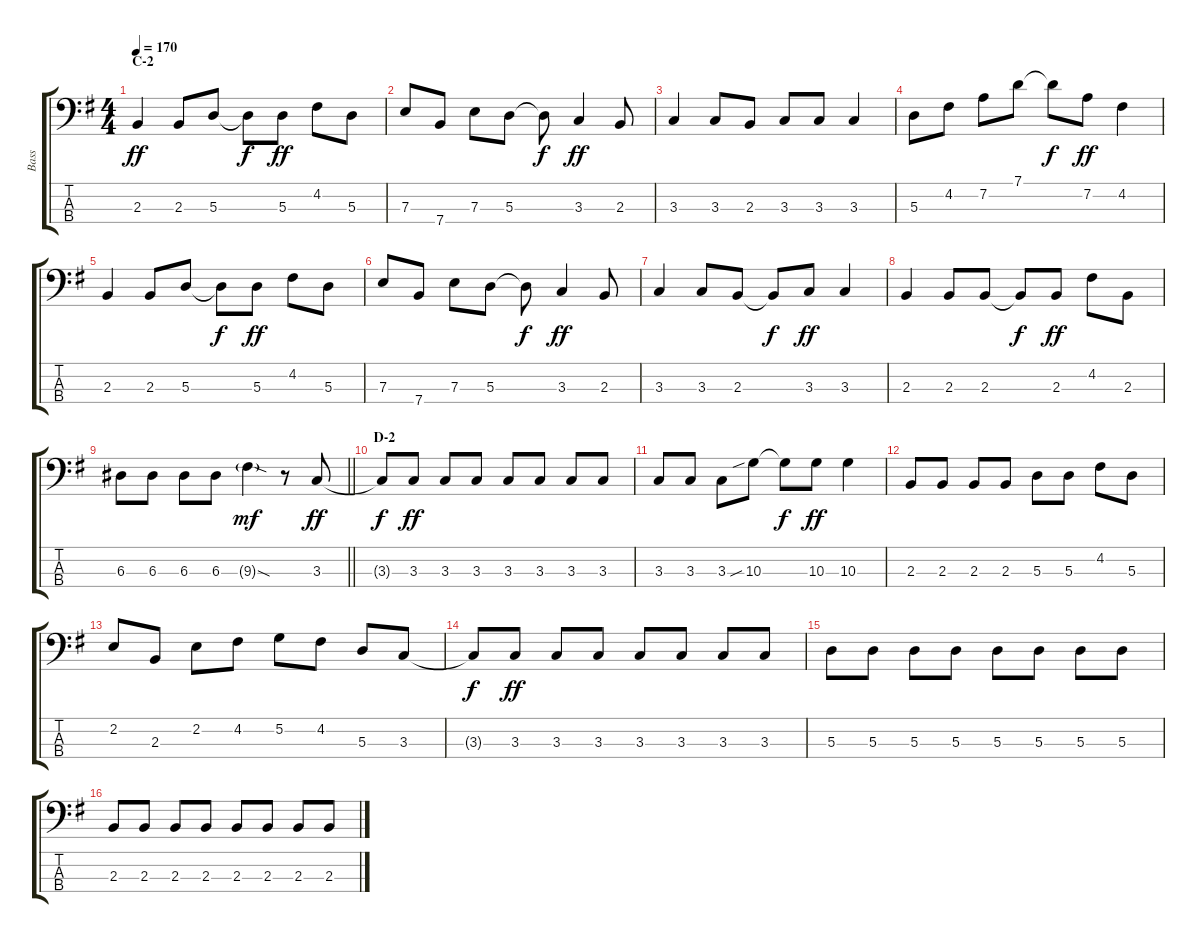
\track ("Bass" "Bass") {instrument electricbasspick}
\staff {score tabs}
\tuning (G2 D2 A1 E1) {hide}
\ts (4 4)
\section ("" "C-2")
\tempo 170
\clef f4
\ks g
2.3.4{dy ff} 2.3.8 5.3.8 5.3{t}.8{dy f} 5.3.8{dy ff} 4.2.8 5.3.8 |
7.3.8 7.4.8 7.3.8 5.3.8 5.3{t}.8{dy f} 3.3.4{dy ff} 2.3.8 |
3.3.4 3.3.8 2.3.8 3.3.8 3.3.8 3.3.4 |
5.3.8 4.2.8 7.2.8 7.1.8 7.1{t}.8{dy f} 7.2.8{dy ff} 4.2.4 |
2.3.4 2.3.8 5.3.8 5.3{t}.8{dy f} 5.3.8{dy ff} 4.2.8 5.3.8 |
7.3.8 7.4.8 7.3.8 5.3.8 5.3{t}.8{dy f} 3.3.4{dy ff} 2.3.8 |
3.3.4 3.3.8 2.3.8 2.3{t}.8{dy f} 3.3.8{dy ff} 3.3.4 |
2.3.4 2.3.8 2.3.8 2.3{t}.8{dy f} 2.3.8{dy ff} 4.2.8 2.3.8 |
\barLineRight lightlight
6.3.8 6.3.8 6.3.8 6.3.8 9.3{sod g}.4{dy mf} r.8 3.3.8{dy ff} |
\section ("" "D-2")
3.3{t}.8{dy f} 3.3.8{dy ff} 3.3.8 3.3.8 3.3.8 3.3.8 3.3.8 3.3.8 |
3.3.8 3.3.8 3.3.8 10.3{sib}.8 10.3{t}.8{dy f} 10.3.8{dy ff} 10.3.4 |
2.3.8 2.3.8 2.3.8 2.3.8 5.3.8 5.3.8 4.2.8 5.3.8 |
2.2.8 2.3.8 2.2.8 4.2.8 5.2.8 4.2.8 5.3.8 3.3.8 |
3.3{t}.8{dy f} 3.3.8{dy ff} 3.3.8 3.3.8 3.3.8 3.3.8 3.3.8 3.3.8 |
5.3.8 5.3.8 5.3.8 5.3.8 5.3.8 5.3.8 5.3.8 5.3.8 |
2.3.8 2.3.8 2.3.8 2.3.8 2.3.8 2.3.8 2.3.8 2.3.8
